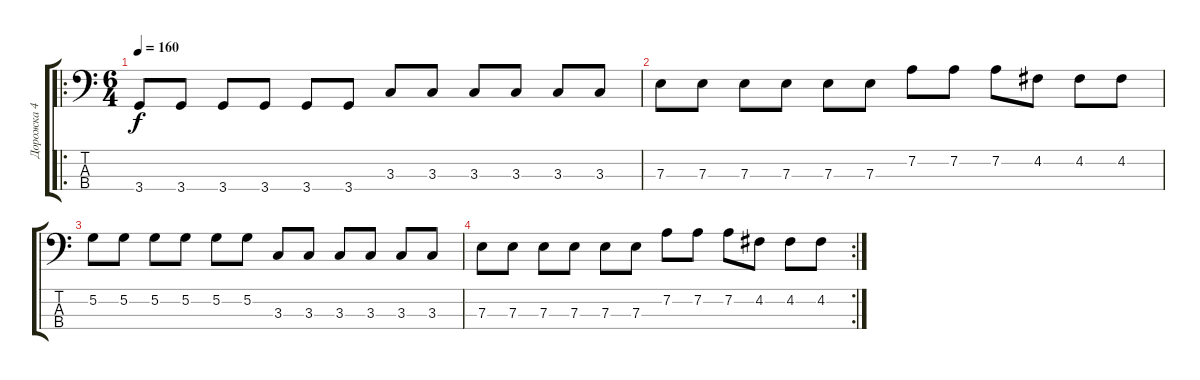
\track ("Дорожка 4" "Дорожка 4") {instrument electricbassfinger}
\staff {score tabs}
\tuning (G2 D2 A1 E1) {hide}
\ro
\ts (6 4)
\tempo 160
\clef f4
\ks c
3.4.8{dy f instrument electricbassfinger} 3.4.8 3.4.8 3.4.8 3.4.8 3.4.8 3.3.8 3.3.8 3.3.8 3.3.8 3.3.8 3.3.8 |
7.3.8 7.3.8 7.3.8 7.3.8 7.3.8 7.3.8 7.2.8 7.2.8 7.2.8 4.2.8 4.2.8 4.2.8 |
5.2.8 5.2.8 5.2.8 5.2.8 5.2.8 5.2.8 3.3.8 3.3.8 3.3.8 3.3.8 3.3.8 3.3.8 |
\rc 2
7.3.8 7.3.8 7.3.8 7.3.8 7.3.8 7.3.8 7.2.8 7.2.8 7.2.8 4.2.8 4.2.8 4.2.8
